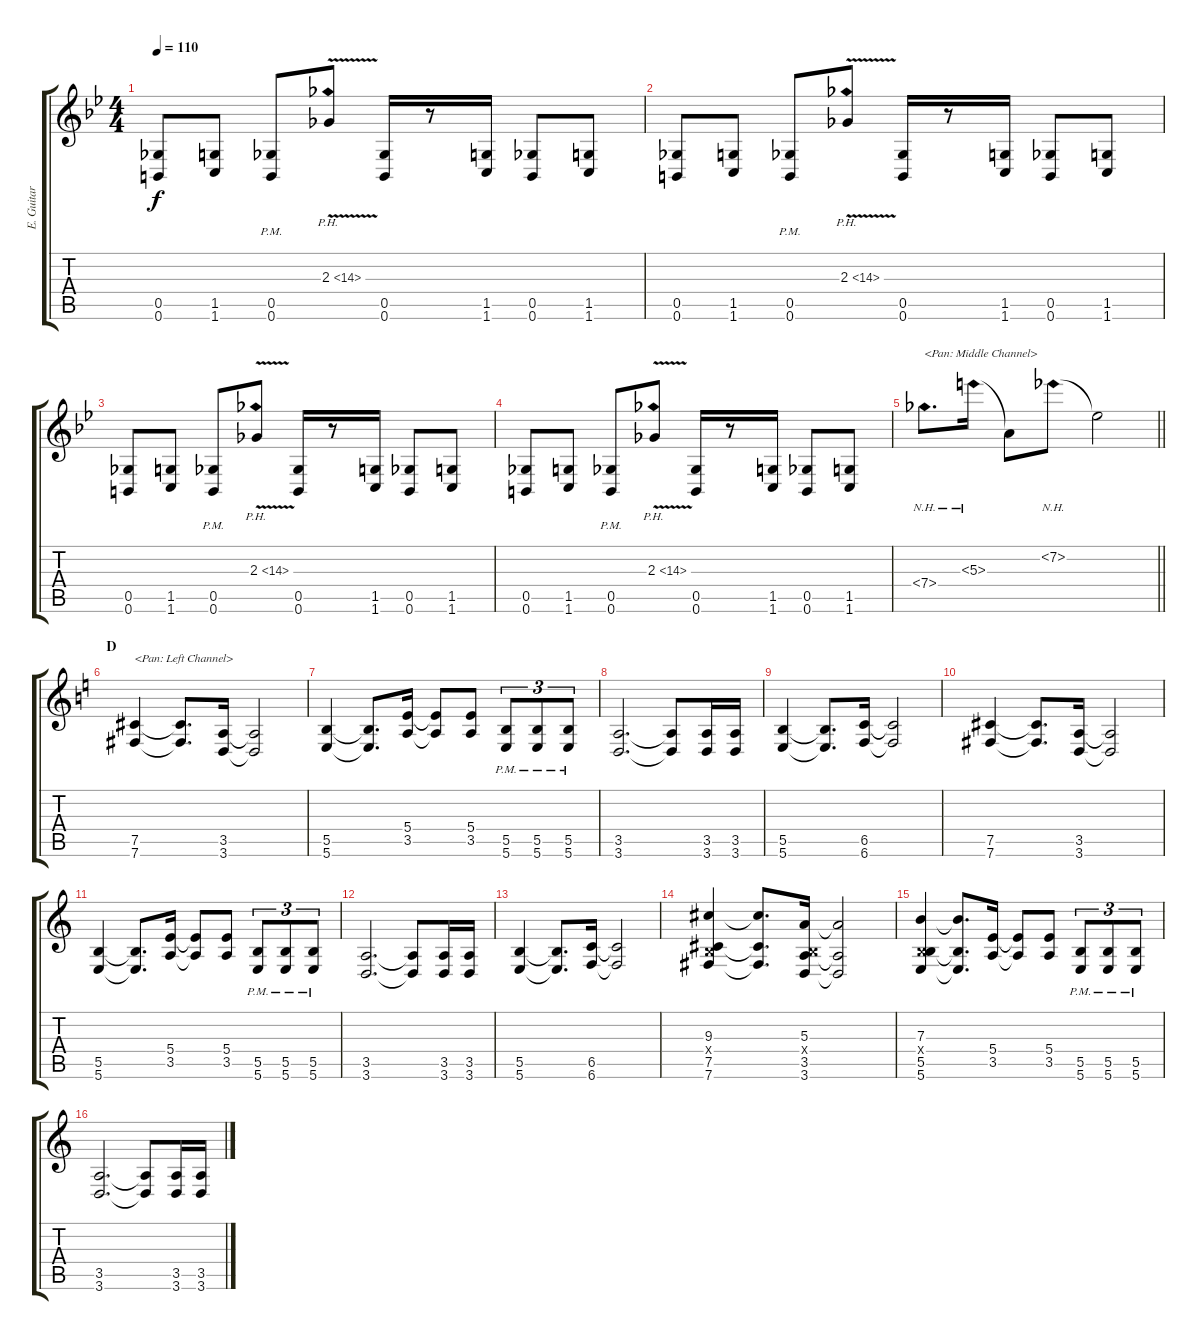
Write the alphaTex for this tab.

\track ("E. Guitar III" "E. Guitar ") {instrument electricguitarclean}
\staff {score tabs}
\tuning (Db4 Ab3 E3 B2 Gb2 B1) {hide}
\ts (4 4)
\tempo 110
\clef g2
\ks bb
(0.5 0.6).8{dy f} (1.5 1.6).8 (0.5{pm} 0.6{pm}).8 2.3{ph 12 v}.8 (0.5 0.6).16 r.8 (1.5 1.6).16 (0.5 0.6).8 (1.5 1.6).8 |
(0.5 0.6).8 (1.5 1.6).8 (0.5{pm} 0.6{pm}).8 2.3{ph 12 v}.8 (0.5 0.6).16 r.8 (1.5 1.6).16 (0.5 0.6).8 (1.5 1.6).8 |
(0.5 0.6).8 (1.5 1.6).8 (0.5{pm} 0.6{pm}).8 2.3{ph 12 v}.8 (0.5 0.6).16 r.8 (1.5 1.6).16 (0.5 0.6).8 (1.5 1.6).8 |
(0.5 0.6).8 (1.5 1.6).8 (0.5{pm} 0.6{pm}).8 2.3{ph 12 v}.8 (0.5 0.6).16 r.8 (1.5 1.6).16 (0.5 0.6).8 (1.5 1.6).8 |
\barLineRight lightlight
7.4{nh}.8{d txt "<Pan: Middle Channel>" balance 8} 5.3{nh}.16 5.3{t}.8 7.2{nh}.8 7.2{t}.2 |
\section ("" "D")
\ks c
(7.5 7.6).4{txt "<Pan: Left Channel>" balance 1} (7.5{t} 7.6{t}).8{d} (3.5 3.6).16 (3.5{t} 3.6{t}).2 |
(5.5 5.6).4 (5.5{t} 5.6{t}).8{d} (5.4 3.5).16 (5.4{t} 3.5{t}).8 (5.4 3.5).8 (5.5{pm} 5.6{pm}).8{tu (3 2)} (5.5{pm} 5.6{pm}).8{tu (3 2)} (5.5{pm} 5.6{pm}).8{tu (3 2)} |
(3.5 3.6).2{d} (3.5{t} 3.6{t}).8 (3.5 3.6).16 (3.5 3.6).16 |
(5.5 5.6).4 (5.5{t} 5.6{t}).8{d} (6.5 6.6).16 (6.5{t} 6.6{t}).2 |
(7.5 7.6).4 (7.5{t} 7.6{t}).8{d} (3.5 3.6).16 (3.5{t} 3.6{t}).2 |
(5.5 5.6).4 (5.5{t} 5.6{t}).8{d} (5.4 3.5).16 (5.4{t} 3.5{t}).8 (5.4 3.5).8 (5.5{pm} 5.6{pm}).8{tu (3 2)} (5.5{pm} 5.6{pm}).8{tu (3 2)} (5.5{pm} 5.6{pm}).8{tu (3 2)} |
(3.5 3.6).2{d} (3.5{t} 3.6{t}).8 (3.5 3.6).16 (3.5 3.6).16 |
(5.5 5.6).4 (5.5{t} 5.6{t}).8{d} (6.5 6.6).16 (6.5{t} 6.6{t}).2 |
(9.3 0.4{x} 7.5 7.6).4 (9.3{t} 7.5{t} 7.6{t}).8{d} (5.3 0.4{x} 3.5 3.6).16 (5.3{t} 3.5{t} 3.6{t}).2 |
(7.3 0.4{x} 5.5 5.6).4 (7.3{t} 5.5{t} 5.6{t}).8{d} (5.4 3.5).16 (5.4{t} 3.5{t}).8 (5.4 3.5).8 (5.5{pm} 5.6{pm}).8{tu (3 2)} (5.5{pm} 5.6{pm}).8{tu (3 2)} (5.5{pm} 5.6{pm}).8{tu (3 2)} |
(3.5 3.6).2{d} (3.5{t} 3.6{t}).8 (3.5 3.6).16 (3.5 3.6).16
